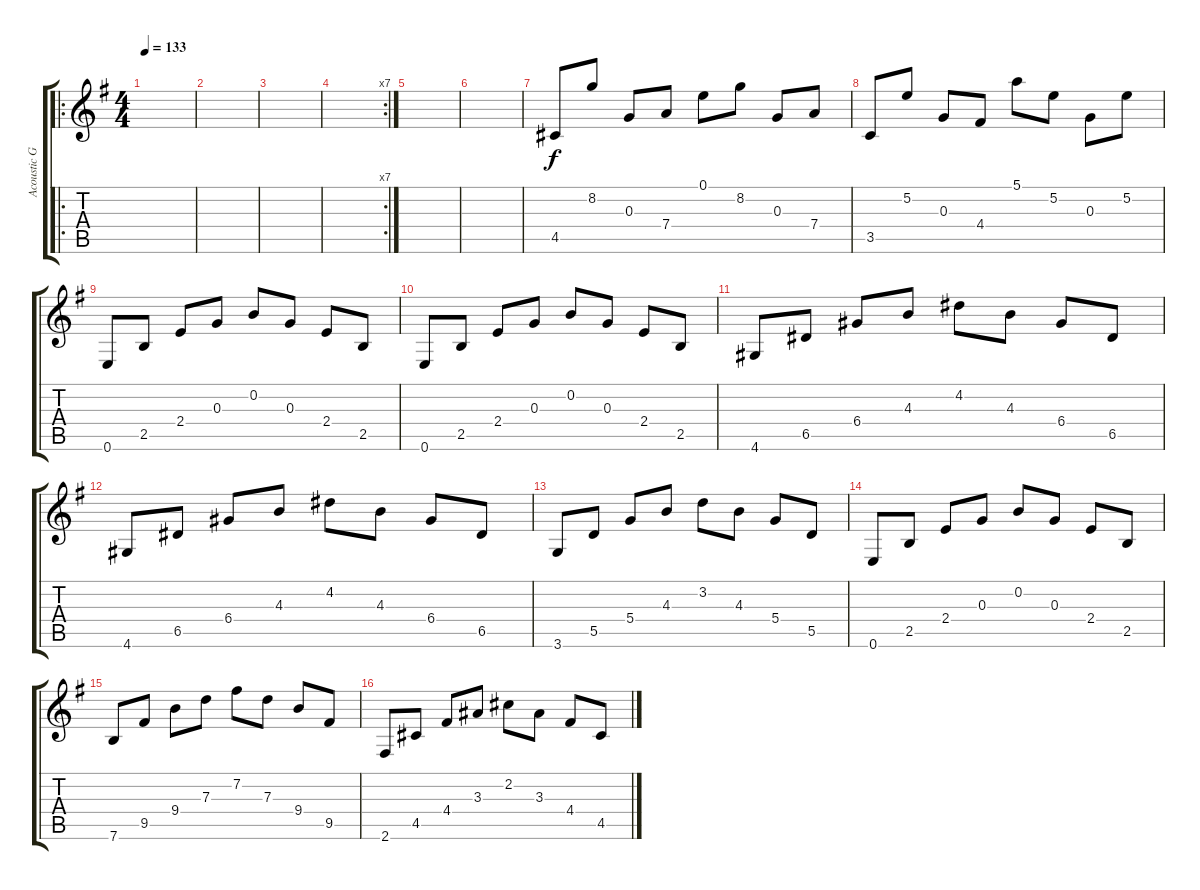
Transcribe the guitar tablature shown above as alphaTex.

\track ("Acoustic Guitar" "Acoustic G") {instrument acousticguitarsteel}
\staff {score tabs}
\tuning (E4 B3 G3 D3 A2 E2) {hide}
\ro
\ts (4 4)
\tempo 133
\clef g2
\ks eminor
|
|
|
\rc 7
|
|
|
4.5.8 8.2.8 0.3.8 7.4.8 0.1.8 8.2.8 0.3.8 7.4.8{volume 11} |
3.5.8 5.2.8 0.3.8 4.4.8 5.1.8 5.2.8 0.3.8 5.2.8 |
0.6.8 2.5.8 2.4.8 0.3.8 0.2.8 0.3.8 2.4.8 2.5.8 |
0.6.8 2.5.8 2.4.8 0.3.8 0.2.8 0.3.8 2.4.8 2.5.8 |
4.6.8 6.5.8 6.4.8 4.3.8 4.2.8 4.3.8 6.4.8 6.5.8 |
4.6.8 6.5.8 6.4.8 4.3.8 4.2.8 4.3.8 6.4.8 6.5.8 |
3.6.8 5.5.8 5.4.8 4.3.8 3.2.8 4.3.8 5.4.8 5.5.8 |
0.6.8 2.5.8 2.4.8 0.3.8 0.2.8 0.3.8 2.4.8 2.5.8 |
7.6.8 9.5.8 9.4.8 7.3.8 7.2.8 7.3.8 9.4.8 9.5.8 |
2.6.8 4.5.8 4.4.8 3.3.8 2.2.8 3.3.8 4.4.8 4.5.8
